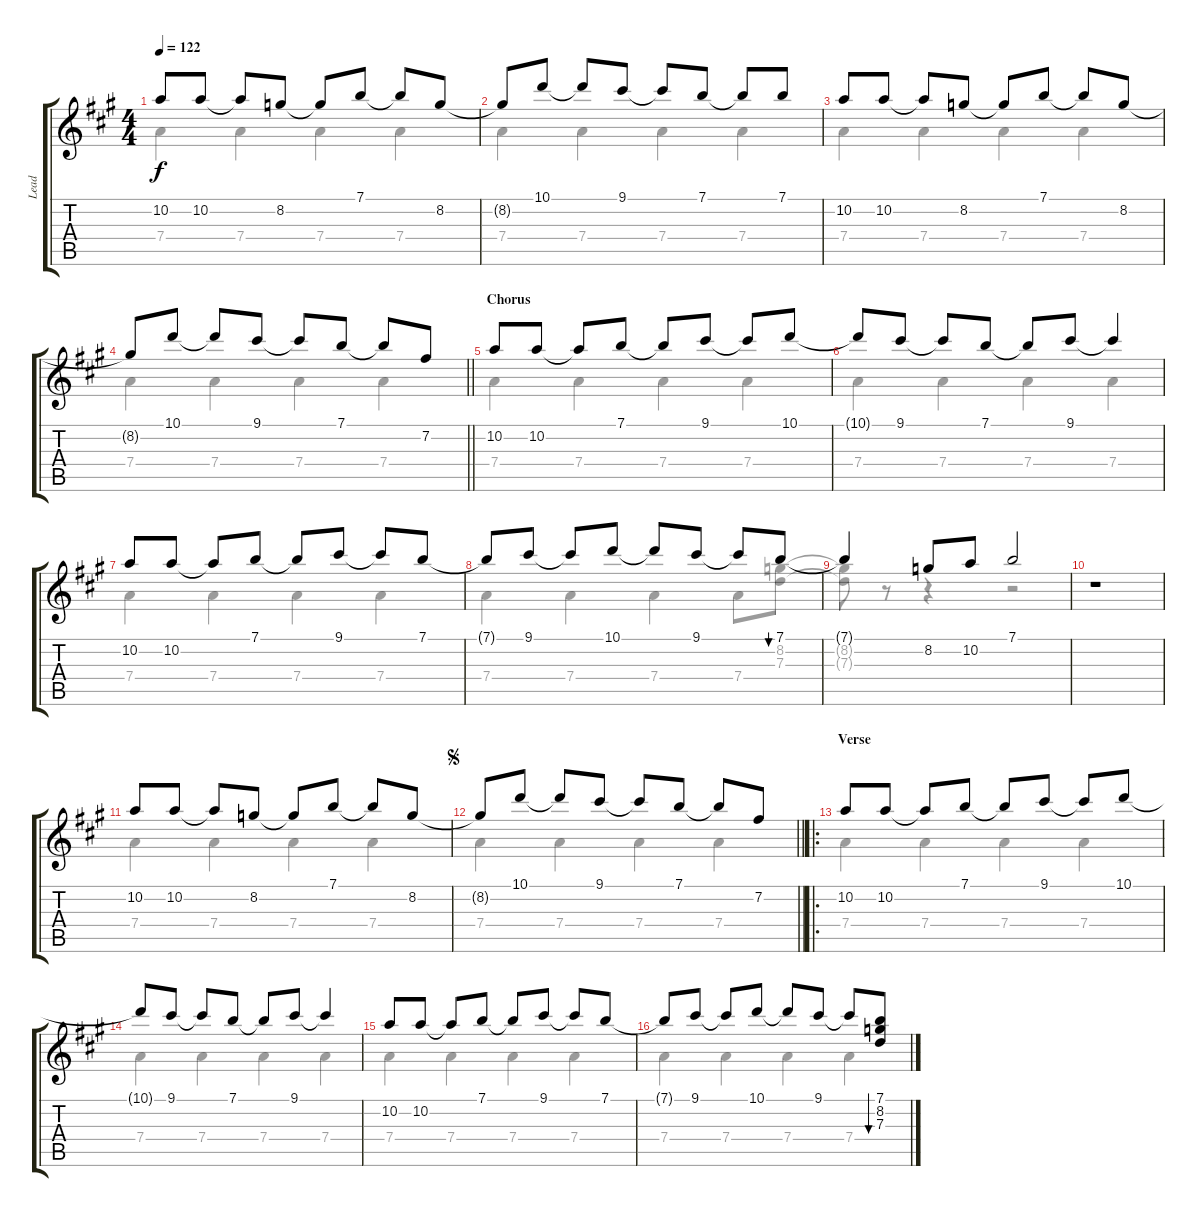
\track ("Lead" "Lead") {instrument electricguitarclean}
\staff {score tabs}
\tuning (E4 B3 G3 D3 A2 E2) {hide}
\voice
\ts (4 4)
\tempo 122
\clef g2
\ks a
10.2.8{dy f instrument electricguitarclean} 10.2.8 10.2{t}.8 8.2.8 8.2{t}.8 7.1.8 7.1{t}.8 8.2.8 |
8.2{t}.8 10.1.8 10.1{t}.8 9.1.8 9.1{t}.8 7.1.8 7.1{t}.8 7.1.8 |
10.2.8 10.2.8 10.2{t}.8 8.2.8 8.2{t}.8 7.1.8 7.1{t}.8 8.2.8 |
\barLineRight lightlight
8.2{t}.8 10.1.8 10.1{t}.8 9.1.8 9.1{t}.8 7.1.8 7.1{t}.8 7.2.8 |
\section ("" "Chorus")
10.2.8 10.2.8 10.2{t}.8 7.1.8 7.1{t}.8 9.1.8 9.1{t}.8 10.1.8 |
10.1{t}.8 9.1.8 9.1{t}.8 7.1.8 7.1{t}.8 9.1.8 9.1{t}.4 |
10.2.8 10.2.8 10.2{t}.8 7.1.8 7.1{t}.8 9.1.8 9.1{t}.8 7.1.8 |
7.1{t}.8 9.1.8 9.1{t}.8 10.1.8 10.1{t}.8 9.1.8 9.1{t}.8 7.1.8{bu 30} |
7.1{t}.4 8.2.8 10.2.8 7.1.2 |
r.1 |
10.2.8 10.2.8 10.2{t}.8 8.2.8 8.2{t}.8 7.1.8 7.1{t}.8 8.2.8 |
\jump segno
\barLineRight lightlight
8.2{t}.8 10.1.8 10.1{t}.8 9.1.8 9.1{t}.8 7.1.8 7.1{t}.8 7.2.8 |
\ro
\section ("" "Verse")
10.2.8 10.2.8 10.2{t}.8 7.1.8 7.1{t}.8 9.1.8 9.1{t}.8 10.1.8 |
10.1{t}.8 9.1.8 9.1{t}.8 7.1.8 7.1{t}.8 9.1.8 9.1{t}.4 |
10.2.8 10.2.8 10.2{t}.8 7.1.8 7.1{t}.8 9.1.8 9.1{t}.8 7.1.8 |
7.1{t}.8 9.1.8 9.1{t}.8 10.1.8 10.1{t}.8 9.1.8 9.1{t}.8 (7.1 8.2 7.3).8{bu 30}
\voice
\clef g2
\ottava regular
\simile none
\ks a
7.4.4{dy f} 7.4.4 7.4.4 7.4.4 |
7.4.4 7.4.4 7.4.4 7.4.4 |
7.4.4 7.4.4 7.4.4 7.4.4 |
\barLineRight lightlight
7.4.4 7.4.4 7.4.4 7.4.4 |
7.4.4 7.4.4 7.4.4 7.4.4 |
7.4.4 7.4.4 7.4.4 7.4.4 |
7.4.4 7.4.4 7.4.4 7.4.4 |
7.4.4 7.4.4 7.4.4 7.4.8 (8.2 7.3).8 |
(8.2{t} 7.3{t}).8 r.8 r.4 r.2 |
|
7.4.4 7.4.4 7.4.4 7.4.4 |
\barLineRight lightlight
7.4.4 7.4.4 7.4.4 7.4.4 |
7.4.4 7.4.4 7.4.4 7.4.4 |
7.4.4 7.4.4 7.4.4 7.4.4 |
7.4.4 7.4.4 7.4.4 7.4.4 |
7.4.4 7.4.4 7.4.4 7.4.4
